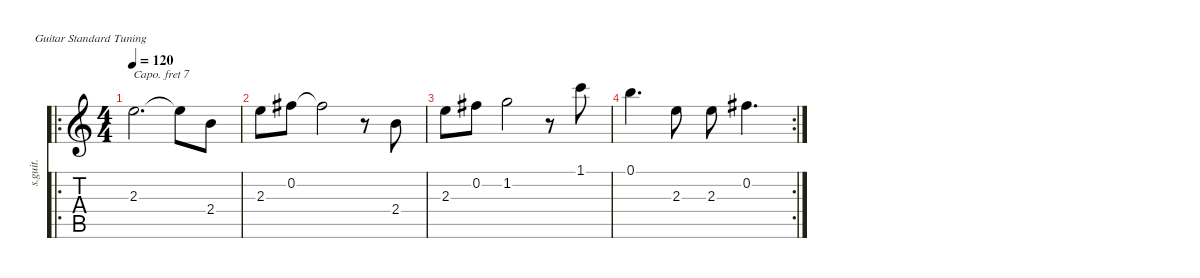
\defaultSystemsLayout 4
\hideDynamics
\bracketExtendMode nobrackets
\track ("Steel Guitar" "s.guit.") {instrument acousticguitarsteel}
\staff {score tabs}
\capo 7
\tuning (E4 B3 G3 D3 A2 E2)
\ro
\ts (4 4)
\beaming (8 2 2 2 2)
\tempo 120
\clef g2
\ks c
2.3.2{d dy mf instrument acousticguitarsteel beam Down} 2.3{t}.8{beam Down} 2.4.8{beam Down} |
2.3.8{beam Down} 0.2{acc #}.8{beam Down} 0.2{t acc #}.2{beam Down} r.8{beam Down} 2.4.8{beam Up} |
2.3.8{beam Down} 0.2{acc #}.8{beam Down} 1.2.2{beam Down} r.8{beam Down} 1.1.8{beam Down} |
\rc 2
0.1.4{d beam Down} 2.3.8{beam Down} 2.3.8{beam Down} 0.2{acc #}.4{d beam Down}
